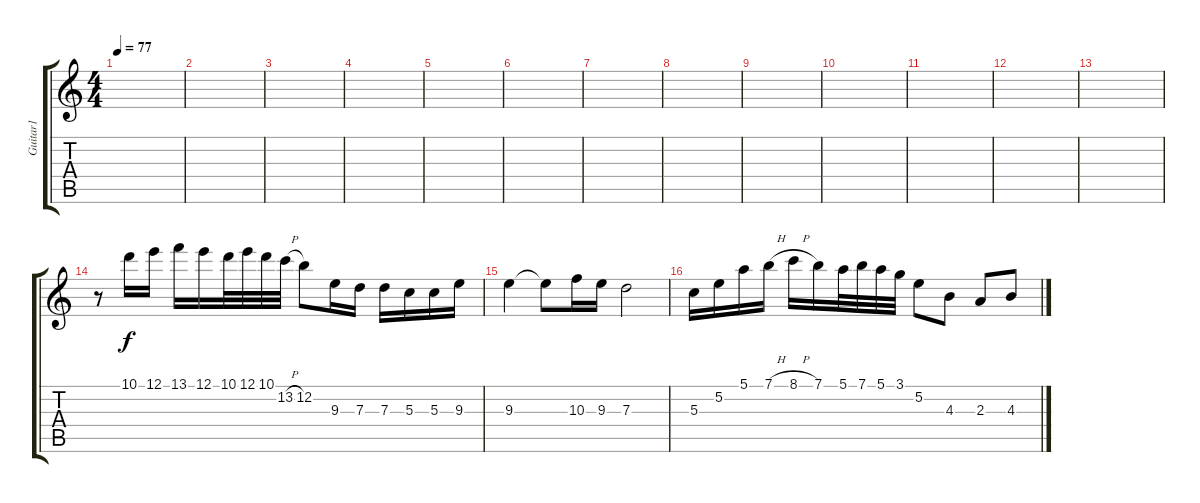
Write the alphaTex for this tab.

\track ("Guitar1" "Guitar1") {instrument acousticguitarsteel}
\staff {score tabs}
\tuning (E4 B3 G3 D3 A2 E2) {hide}
\ts (4 4)
\tempo 77
\clef g2
\ks c
|
|
|
|
|
|
|
|
|
|
|
|
|
r.8 10.1.16 12.1.16 13.1.16 12.1.16 10.1.32 12.1.32 10.1.32 13.2{h}.32 12.2.8 9.3.16 7.3.16 7.3.16 5.3.16 5.3.16 9.3.16 |
9.3.4 9.3{t}.8 10.3.16 9.3.16 7.3.2 |
5.3.16 5.2.16 5.1.16 7.1{h}.16 8.1{h}.16 7.1.16 5.1.32 7.1.32 5.1.32 3.1.32 5.2.8 4.3.8 2.3.8 4.3.8
